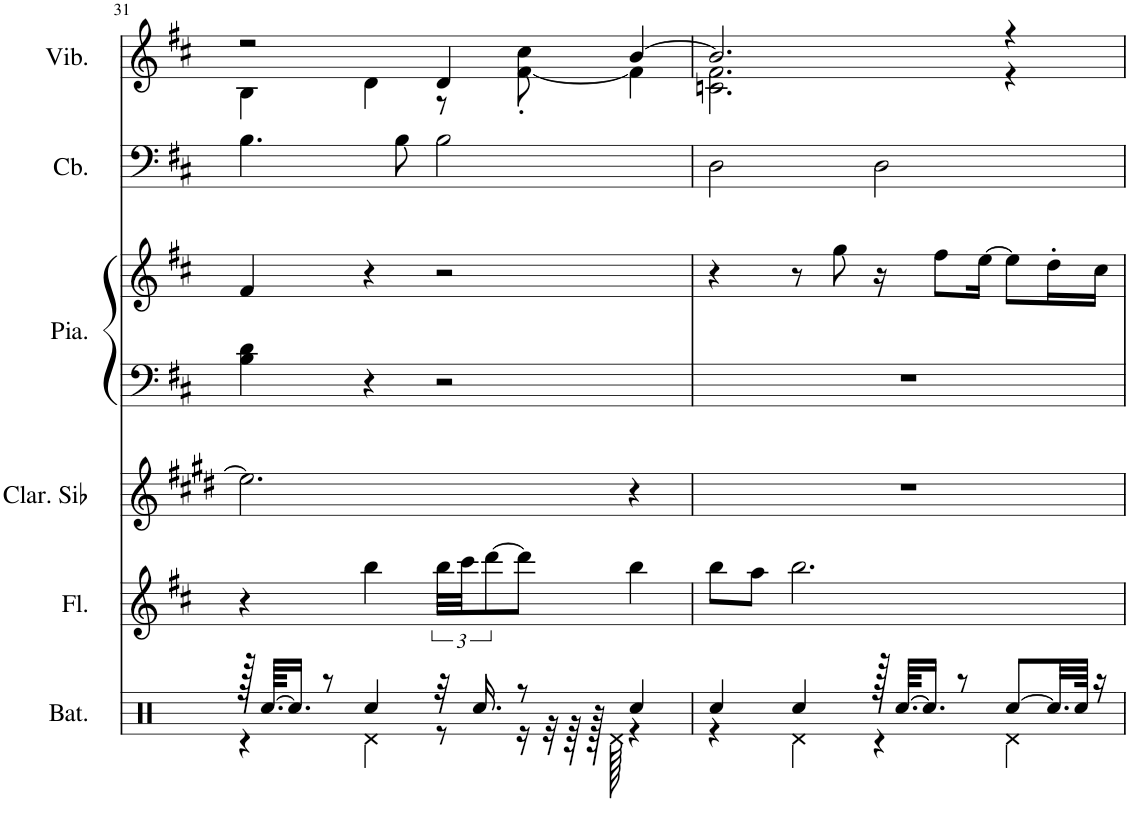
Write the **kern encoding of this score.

**kern	**kern	**kern	**kern	**kern	**kern	**kern
*part6	*part5	*part4	*part3	*part3	*part2	*part1
*staff7	*staff6	*staff5	*staff4	*staff3	*staff2	*staff1
*I"Batterie, Drums	*I"Flûte, Flute	*I"Clarinette en Sib	*I"Piano, Acoustic Grand Piano	*	*I"Contrebasse, Acoustic Bass	*I"Vibraphone, Vibraphone
*I'Bat.	*I'Fl.	*I'Clar. Sib	*I'Pia.	*	*I'Cb.	*I'Vib.
!!LO:PB:g=z
*clefX	*clefG2	*clefG2	*clefF4	*clefG2	*clefF4	*clefG2
*	*	*Trd1c2	*	*	*Trd7c12	*
*k[]	*k[f#c#]	*k[f#c#g#d#]	*k[f#c#]	*k[f#c#]	*k[f#c#]	*k[f#c#]
*M4/4	*M4/4	*M4/4	*M4/4	*M4/4	*M4/4	*M4/4
=31	=31	=31	=31	=31	=31	=31
*^	*	*	*	*	*	*^
128r	4r	4r	2.ee\]	4B\ 4d\	4f#/	4.B\	2r	4B\
[64.Rcc/KKLL	.	.	.	.	.	.	.	.
16.Rcc/JJ]	.	.	.	.	.	.	.	.
8r	.	.	.	.	.	.	.	.
4Rcc/	4Rd\	4bb\	.	4r	4r	.	.	4d\
.	.	.	.	.	.	8B\	.	.
32r	8r	48bb\LLL	.	2r	2r	2B\	4d/	8r
.	.	48ccc#\JJ	.	.	.	.	.	.
16.Rcc/	.	.	.	.	.	.	.	.
.	.	[12ddd\	.	.	.	.	.	.
8r	16r	8ddd\J]	.	.	.	.	.	[8f#\' 8cc#\'
.	32r	.	.	.	.	.	.	.
.	64r	.	.	.	.	.	.	.
.	128r	.	.	.	.	.	.	.
.	128Rd\	.	.	.	.	.	.	.
4Rcc/	4r	4bb\	4r	.	.	.	[4b/	4f#\]
=32	=32	=32	=32	=32	=32	=32	=32	=32
4Rcc/	4r	8bb\L	1r	1r	4r	2D\	2.b/]	2.cn\ 2.f#\
.	.	8aa\J	.	.	.	.	.	.
4Rcc/	4Rd\	2.bb\	.	.	8r	.	.	.
.	.	.	.	.	8gg\	.	.	.
128r	4r	.	.	.	16r	2D\	.	.
[64.Rcc/KKLL	.	.	.	.	.	.	.	.
16.Rcc/JJ]	.	.	.	.	.	.	.	.
.	.	.	.	.	8ff#\L	.	.	.
8r	.	.	.	.	.	.	.	.
.	.	.	.	.	[16ee\Jk	.	.	.
[8Rcc/L	4Rd\	.	.	.	8ee\L]	.	4r	4r
32.Rcc/LL]	.	.	.	.	16dd'\L	.	.	.
64Rcc/JJJk	.	.	.	.	.	.	.	.
16r	.	.	.	.	16cc#\JJ	.	.	.
*v	*v	*	*	*	*	*	*v	*v
=	=	=	=	=	=	=
*-	*-	*-	*-	*-	*-	*-
